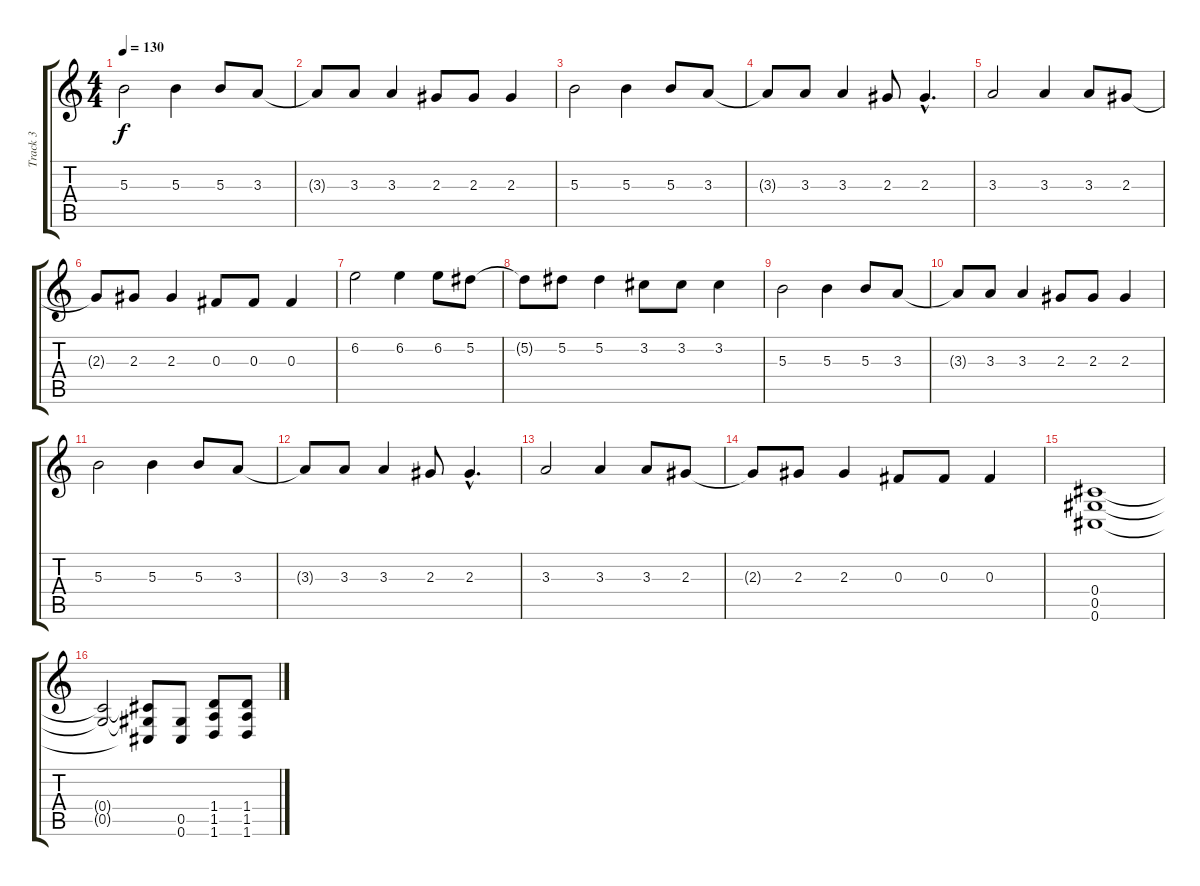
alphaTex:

\track ("Track 3" "Track 3") {instrument distortionguitar}
\staff {score tabs}
\tuning (Eb4 Bb3 Gb3 Db3 Ab2 Db2) {hide}
\ts (4 4)
\tempo 130
\clef g2
\ks c
5.3.2{dy f} 5.3.4 5.3.8 3.3.8 |
3.3{t}.8 3.3.8 3.3.4 2.3.8 2.3.8 2.3.4 |
5.3.2 5.3.4 5.3.8 3.3.8 |
3.3{t}.8 3.3.8 3.3.4 2.3.8 2.3{hac}.4{d} |
3.3.2 3.3.4 3.3.8 2.3.8 |
2.3{t}.8 2.3.8 2.3.4 0.3.8 0.3.8 0.3.4 |
6.2.2 6.2.4 6.2.8 5.2.8 |
5.2{t}.8 5.2.8 5.2.4 3.2.8 3.2.8 3.2.4 |
5.3.2 5.3.4 5.3.8 3.3.8 |
3.3{t}.8 3.3.8 3.3.4 2.3.8 2.3.8 2.3.4 |
5.3.2 5.3.4 5.3.8 3.3.8 |
3.3{t}.8 3.3.8 3.3.4 2.3.8 2.3{hac}.4{d} |
3.3.2 3.3.4 3.3.8 2.3.8 |
2.3{t}.8 2.3.8 2.3.4 0.3.8 0.3.8 0.3.4 |
(0.4 0.5 0.6).1 |
(0.4{t} 0.5{t}).2 (0.4{t} 0.5{t} 0.6{t}).8 (0.5 0.6).8 (1.4 1.5 1.6).8 (1.4 1.5 1.6).8
